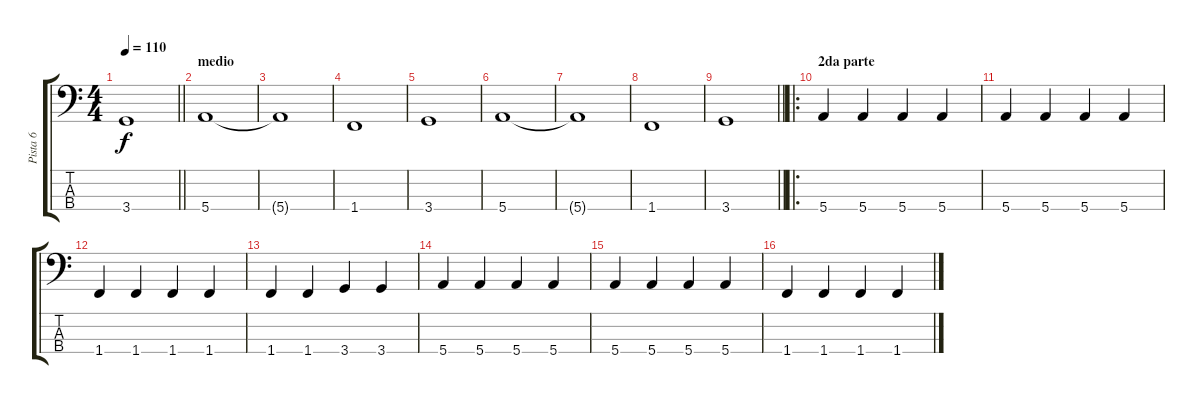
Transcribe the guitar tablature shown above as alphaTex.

\track ("Pista 6" "Pista 6") {instrument electricbassfinger}
\staff {score tabs}
\tuning (G2 D2 A1 E1) {hide}
\ts (4 4)
\tempo 110
\clef f4
\barLineRight lightlight
\ks c
3.4.1{dy f} |
\section ("" "medio")
5.4.1 |
5.4{t}.1 |
1.4.1 |
3.4.1 |
5.4.1 |
5.4{t}.1 |
1.4.1 |
\barLineRight lightlight
3.4.1 |
\ro
\section ("" "2da parte")
5.4.4 5.4.4 5.4.4 5.4.4 |
5.4.4 5.4.4 5.4.4 5.4.4 |
1.4.4 1.4.4 1.4.4 1.4.4 |
1.4.4 1.4.4 3.4.4 3.4.4 |
5.4.4 5.4.4 5.4.4 5.4.4 |
5.4.4 5.4.4 5.4.4 5.4.4 |
1.4.4 1.4.4 1.4.4 1.4.4
